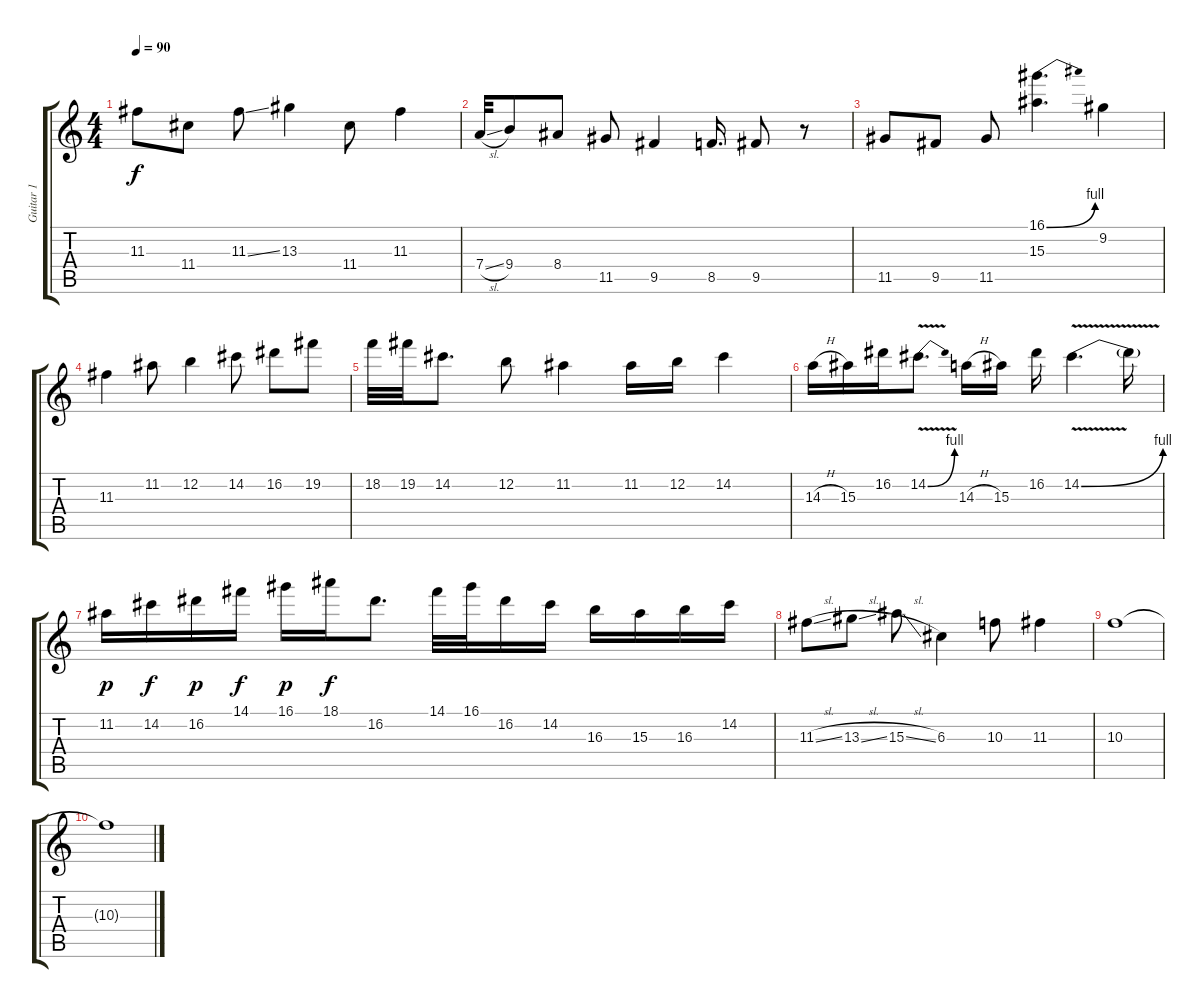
\track ("Guitar 1" "Guitar 1") {instrument distortionguitar}
\staff {score tabs}
\tuning (E4 B3 G3 D3 A2 E2) {hide}
\ts (4 4)
\tempo 90
\clef g2
\ks c
11.3.8{dy f} 11.4.8 11.3{ss}.8 13.3.4 11.4.8 11.3.4 |
7.4{sl}.32 9.4.8 8.4.8 11.5.8 9.5.4 8.5.16{d} 9.5.8 r.8 |
11.5.8 9.5.8 11.5.8 (16.1{be (bend 0 0 60 4)} 15.3).4{d} 9.2.4 |
11.3.4 11.2.8 12.2.4 14.2.8 16.2.8 19.2.8 |
18.2.32 19.2.32 14.2.8{d} 12.2.8 11.2.4 11.2.16 12.2.16 14.2.4 |
14.3{h}.16 15.3.16 16.2.16 14.2{be (bend 0 0 60 4) v}.8{d} 14.3{h}.16 15.3.16 16.2.16 14.2{be (bend 0 0 60 4) v}.4{d} 14.2{t}.16 |
11.2.16{dy p} 14.2.16{dy f} 16.2.16{dy p} 14.1.16{dy f} 16.1.16{dy p} 18.1.16{dy f} 16.2.8{d} 14.1.32 16.1.32 16.2.16 14.2.16 16.3.16 15.3.16 16.3.16 14.2.16 |
11.3{sl}.8 13.3{sl}.8 15.3{sl}.8 6.3.4 10.3.8 11.3.4 |
10.3.1 |
10.3{t}.1
